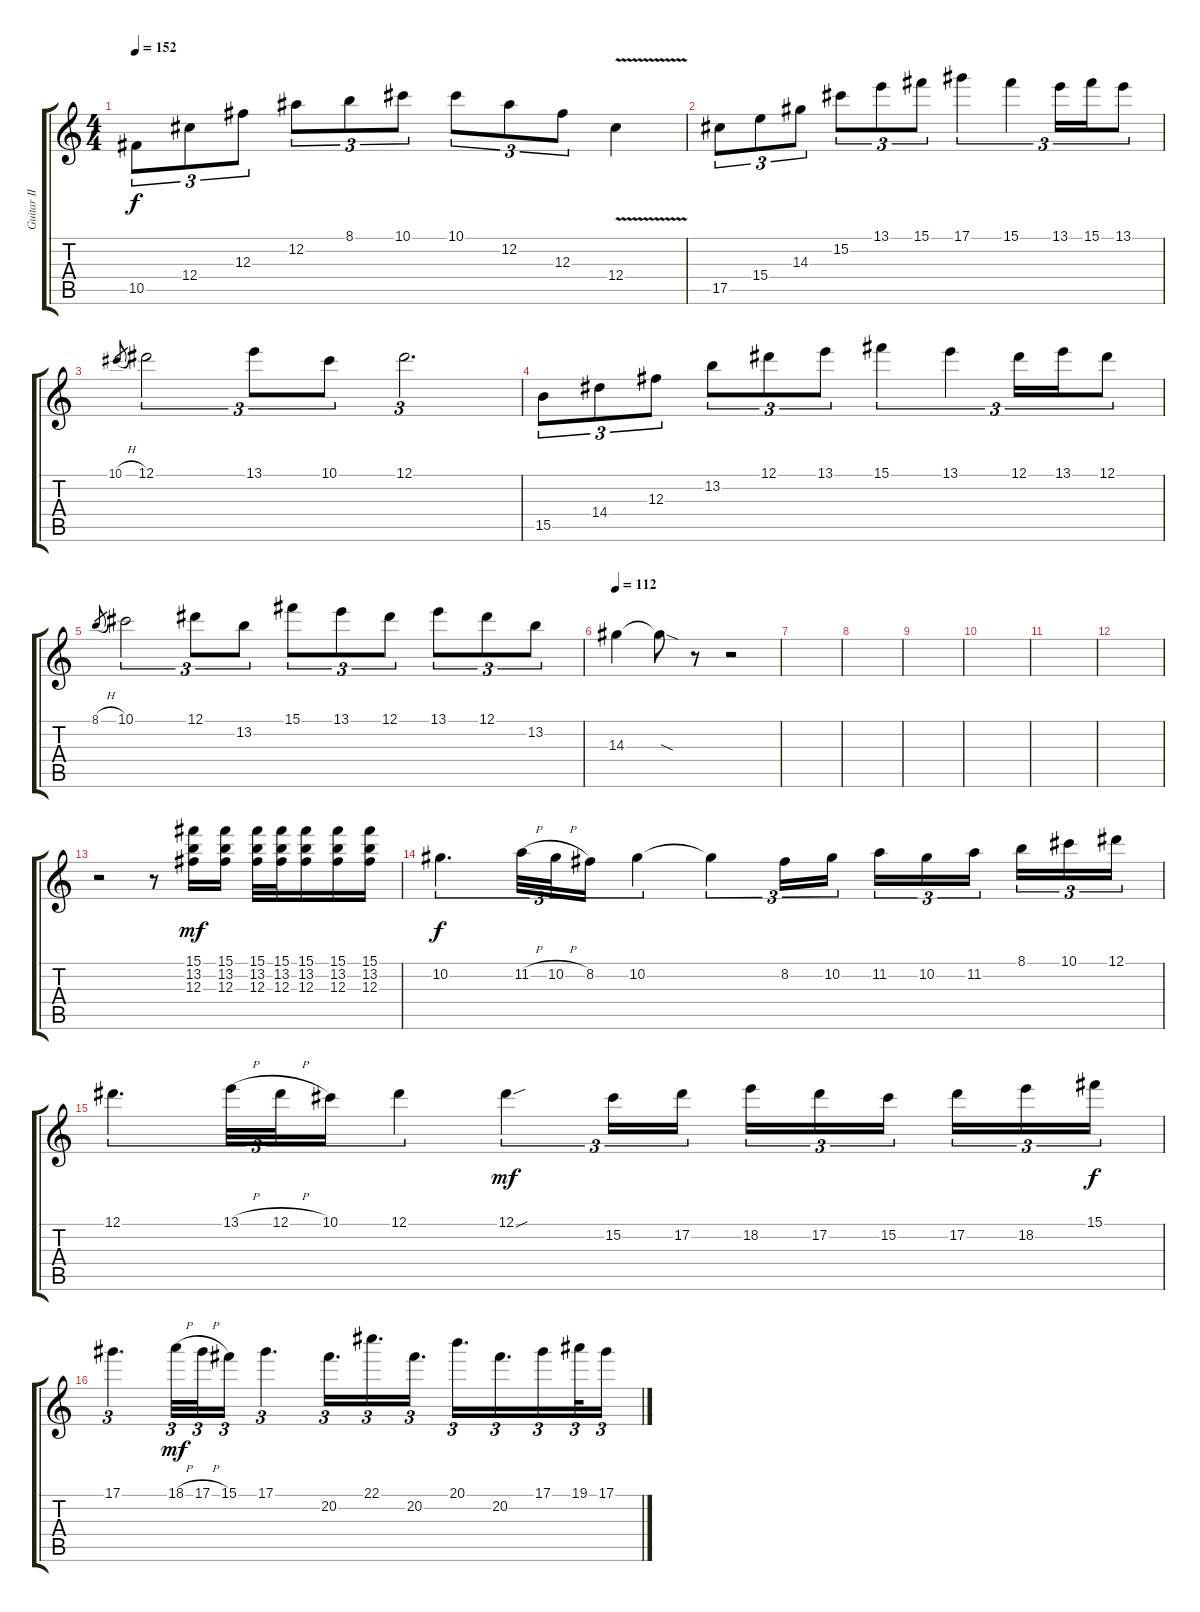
\track ("Guitar II" "Guitar II") {instrument overdrivenguitar}
\staff {score tabs}
\tuning (Eb4 Bb3 Gb3 Db3 Ab2 Eb2) {hide}
\ts (4 4)
\tempo 152
\clef g2
\ks c
10.5.8{tu (3 2) dy f} 12.4.8{tu (3 2)} 12.3.8{tu (3 2)} 12.2.8{tu (3 2)} 8.1.8{tu (3 2)} 10.1.8{tu (3 2)} 10.1.8{tu (3 2)} 12.2.8{tu (3 2)} 12.3.8{tu (3 2)} 12.4{v}.4 |
17.5.8{tu (3 2)} 15.4.8{tu (3 2)} 14.3.8{tu (3 2)} 15.2.8{tu (3 2)} 13.1.8{tu (3 2)} 15.1.8{tu (3 2)} 17.1.4{tu (3 2)} 15.1.4{tu (3 2)} 13.1.16{tu (3 2)} 15.1.16{tu (3 2)} 13.1.8{tu (3 2)} |
10.1{h}.8{gr} 12.1.2{tu (3 2)} 13.1.8{tu (3 2)} 10.1.8{tu (3 2)} 12.1.2{d tu (3 2)} |
15.5.8{tu (3 2)} 14.4.8{tu (3 2)} 12.3.8{tu (3 2)} 13.2.8{tu (3 2)} 12.1.8{tu (3 2)} 13.1.8{tu (3 2)} 15.1.4{tu (3 2)} 13.1.4{tu (3 2)} 12.1.16{tu (3 2)} 13.1.16{tu (3 2)} 12.1.8{tu (3 2)} |
8.1{h}.8{gr} 10.1.2{tu (3 2)} 12.1.8{tu (3 2)} 13.2.8{tu (3 2)} 15.1.8{tu (3 2)} 13.1.8{tu (3 2)} 12.1.8{tu (3 2)} 13.1.8{tu (3 2)} 12.1.8{tu (3 2)} 13.2.8{tu (3 2)} |
\tempo 112
14.3.4 14.3{sod t}.8 r.8 r.2 |
|
|
|
|
|
|
r.2 r.8 (15.1 13.2 12.3).16{dy mf instrument guitarfretnoise} (15.1 13.2 12.3).16 (15.1 13.2 12.3).32 (15.1 13.2 12.3).32 (15.1 13.2 12.3).16 (15.1 13.2 12.3).16 (15.1 13.2 12.3).16 |
10.2.4{d tu (3 2) dy f balance 8 instrument overdrivenguitar} 11.2{h}.32{tu (3 2)} 10.2{h}.32{tu (3 2)} 8.2.16{tu (3 2)} 10.2.4{tu (3 2)} 10.2{t}.4{tu (3 2)} 8.2.16{tu (3 2)} 10.2.16{tu (3 2)} 11.2.16{tu (3 2)} 10.2.16{tu (3 2)} 11.2.16{tu (3 2) beam splitsecondary} 8.1.16{tu (3 2)} 10.1.16{tu (3 2)} 12.1.16{tu (3 2)} |
12.1.4{d tu (3 2)} 13.1{h}.32{tu (3 2)} 12.1{h}.32{tu (3 2)} 10.1.16{tu (3 2)} 12.1.4{tu (3 2)} 12.1{sou}.4{tu (3 2) dy mf} 15.2.16{tu (3 2)} 17.2.16{tu (3 2)} 18.2.16{tu (3 2)} 17.2.16{tu (3 2)} 15.2.16{tu (3 2) beam splitsecondary} 17.2.16{tu (3 2)} 18.2.16{tu (3 2)} 15.1.16{tu (3 2) dy f} |
17.1.4{d tu (3 2)} 18.1{h}.32{tu (3 2) dy mf} 17.1{h}.32{tu (3 2)} 15.1.16{tu (3 2)} 17.1.4{d tu (3 2)} 20.2.16{d tu (3 2)} 22.1.16{d tu (3 2)} 20.2.16{d tu (3 2)} 20.1.16{d tu (3 2)} 20.2.16{d tu (3 2)} 17.1.16{tu (3 2)} 19.1.32{tu (3 2) beam splitsecondary} 17.1.16{tu (3 2)}
